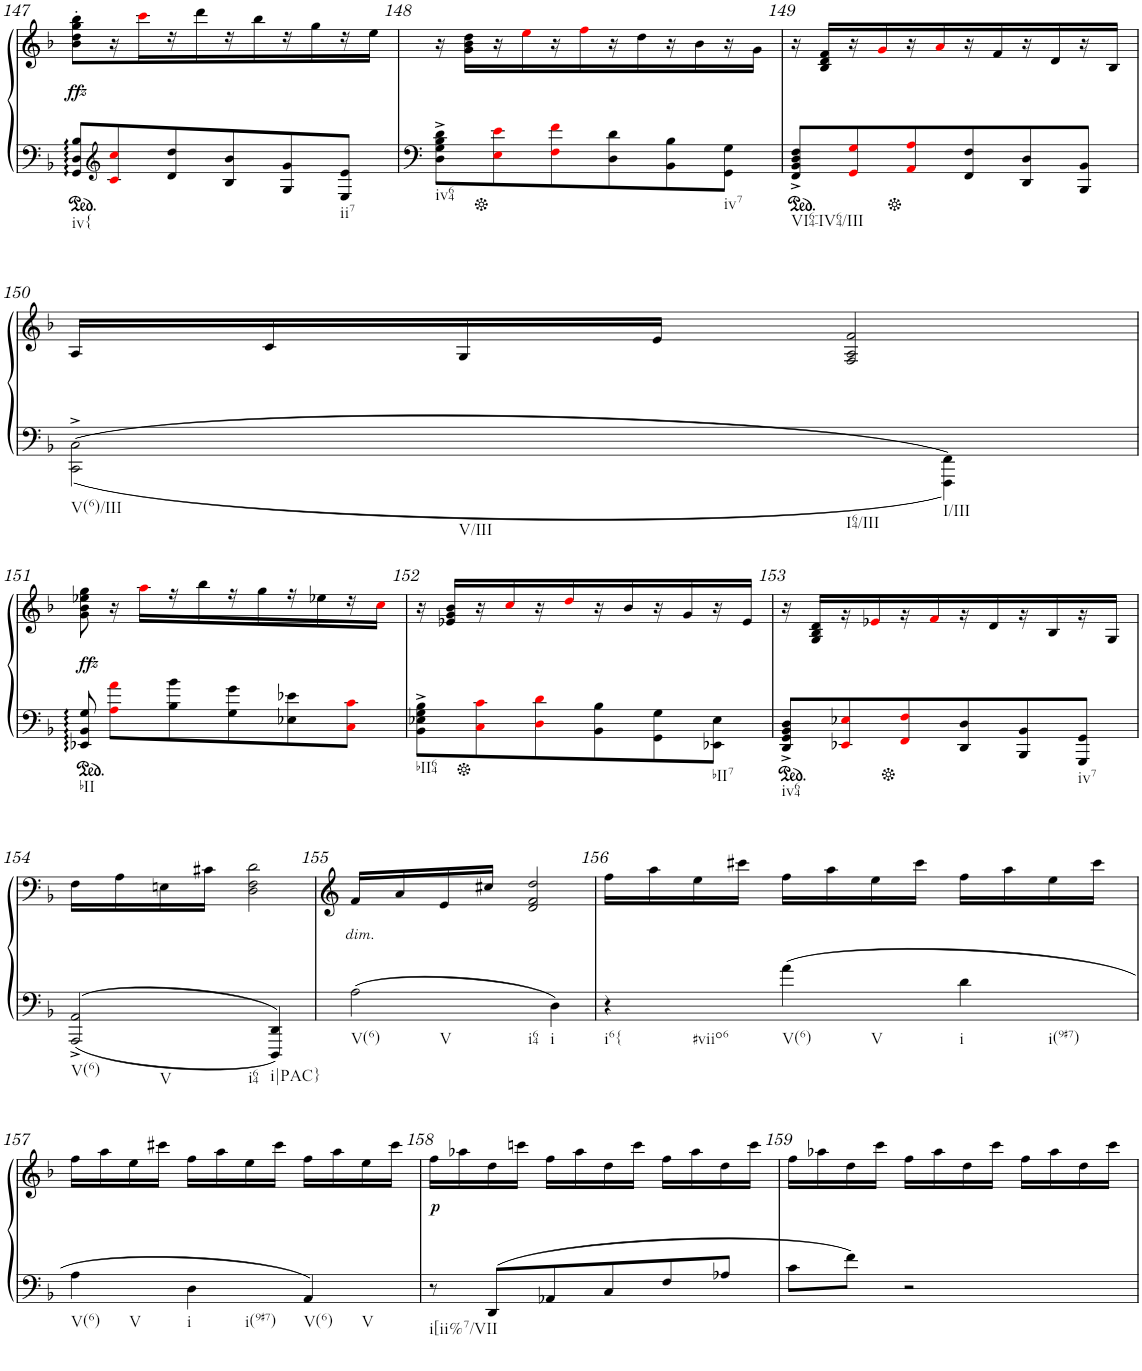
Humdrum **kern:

**kern	**kern	**dynam
*part1	*part1	*part1
*staff2	*staff1	*staff1/2
*I"Piano	*	*
*I'Pno.	*	*
!!LO:PB:g=z
*clefG2	*clefG2	*
*k[b-]	*k[b-]	*
*M3/4	*M3/4	*
=147	=147	=147
!LO:TX:b:t=iv{	!	!
!	!	!LO:DY:b
8GG/ 8D/ 8B-/L	8b-\' 8dd\' 8gg\' 8bb-\'L	other-dynamics
*clefG2	*	*
8ci/ 8cci/	16r	.
.	16ccci\	.
8d/ 8dd/	16r	.
.	16ddd\	.
8B-/ 8b-/	16r	.
.	16bb-\	.
8G/ 8g/	16r	.
.	16gg\	.
!LO:TX:b:t=ii7	!	!
8E/ 8e/J	16r	.
.	16ee\JJ	.
=148	=148	=148
!LO:TX:b:t=iv64	!	!
8D\^ 8G\^ 8B-\^ 8d\^L	16r	.
.	16g\ 16b-\ 16dd\LL	.
8Ei\ 8ei\	16r	.
.	16eei\	.
8Fi\ 8fi\	16r	.
.	16ffi\	.
8D\ 8d\	16r	.
.	16dd\	.
8BB-\ 8B-\	16r	.
.	16b-\	.
!LO:TX:b:t=iv7	!	!
8GG\ 8G\J	16r	.
.	16g\JJ	.
=149	=149	=149
!LO:TX:b:t=VI64-IV64/III	!	!
8FF/^ 8BB-/^ 8D/^ 8F/^L	16r	.
.	16B-/ 16d/ 16f/LL	.
8GGi/ 8Gi/	16r	.
.	16gi/	.
8AAi/ 8Ai/	16r	.
.	16ai/	.
8FF/ 8F/	16r	.
.	16f/	.
8DD/ 8D/	16r	.
.	16d/	.
8BBB-/ 8BB-/J	16r	.
.	16B-/JJ	.
!!LO:LB:g=z
=150	=150	=150
!LO:TX:b:t=V(6)/III	!	!
!LO:TX:b:t=V/III	!	!
!LO:TX:b:t=I64/III	!	!
2CC\^ 2C\^	16A/LL	.
.	16c/	.
.	16G/	.
.	16e/JJ	.
.	2F/ 2A/ 2f/	.
!LO:TX:b:t=I/III	!	!
4FFF\ 4FF\	.	.
!!LO:LB:g=z
=151	=151	=151
!LO:TX:b:t=bII	!	!
!	!	!LO:DY:b
8EE-X/ 8BB-/ 8G/	8g\ 8b-\ 8ee-X\ 8gg\	other-dynamics
8Ai\ 8ai\L	16r	.
.	16aai\LL	.
8B-\ 8b-\	16r	.
.	16bb-\	.
8G\ 8g\	16r	.
.	16gg\	.
8E-X\ 8e-X\	16r	.
.	16ee-X\	.
8Ci\ 8ci\J	16r	.
.	16cci\JJ	.
=152	=152	=152
!LO:TX:b:t=bII64	!	!
8BB-\^ 8E-X\^ 8G\^ 8B-\^L	16r	.
.	16e-X/ 16g/ 16b-/LL	.
8Ci\ 8ci\	16r	.
.	16cci/	.
8Di\ 8di\	16r	.
.	16ddi/	.
8BB-\ 8B-\	16r	.
.	16b-/	.
8GG\ 8G\	16r	.
.	16g/	.
!LO:TX:b:t=bII7	!	!
8EE-X\ 8E-\J	16r	.
.	16e-/JJ	.
=153	=153	=153
!LO:TX:b:t=iv64	!	!
8DD/^ 8GG/^ 8BB-/^ 8D/^L	16r	.
.	16G/ 16B-/ 16d/LL	.
8EE-Xi/ 8E-Xi/	16r	.
.	16e-Xi/	.
8FFi/ 8Fi/	16r	.
.	16fi/	.
8DD/ 8D/	16r	.
.	16d/	.
8BBB-/ 8BB-/	16r	.
.	16B-/	.
!LO:TX:b:t=iv7	!	!
8GGG/ 8GG/J	16r	.
.	16G/JJ	.
!!LO:LB:g=z
=154	=154	=154
!LO:TX:b:t=V(6)	!	!
!LO:TX:b:t=V	!	!
!LO:TX:b:t=i64	!	!
2AAA/^ 2AA/^	16F\LL	.
.	16A\	.
.	16En\	.
.	16c#X\JJ	.
.	2D\ 2F\ 2d\	.
!LO:TX:b:t=i|PAC}	!	!
4DDD/ 4DD/	.	.
=155	=155	=155
!	!LO:TX:b:i:t=dim.	!
!LO:TX:b:t=V(6)	!	!
!LO:TX:b:t=V	!	!
!LO:TX:b:t=i64	!	!
2A\	16f/LL	.
.	16a/	.
.	16e/	.
.	16cc#X/JJ	.
.	2d/ 2f/ 2dd/	.
!LO:TX:b:t=i	!	!
4D\	.	.
=156	=156	=156
!LO:TX:b:t=i6{	!	!
!LO:TX:b:t=#viio6	!	!
4r	16ff\LL	.
.	16aa\	.
.	16ee\	.
.	16ccc#X\JJ	.
!LO:TX:b:t=V(6)	!	!
!LO:TX:b:t=V	!	!
4a\	16ff\LL	.
.	16aa\	.
.	16ee\	.
.	16ccc#\JJ	.
!LO:TX:b:t=i	!	!
!LO:TX:b:t=i(9#7)	!	!
4d\	16ff\LL	.
.	16aa\	.
.	16ee\	.
.	16ccc#\JJ	.
!!LO:LB:g=z
=157	=157	=157
!LO:TX:b:t=V(6)	!	!
!LO:TX:b:t=V	!	!
4A\	16ff\LL	.
.	16aa\	.
.	16ee\	.
.	16ccc#X\JJ	.
!LO:TX:b:t=i	!	!
!LO:TX:b:t=i(9#7)	!	!
4D\	16ff\LL	.
.	16aa\	.
.	16ee\	.
.	16ccc#\JJ	.
!LO:TX:b:t=V(6)	!	!
!LO:TX:b:t=V	!	!
4AA/	16ff\LL	.
.	16aa\	.
.	16ee\	.
.	16ccc#\JJ	.
=158	=158	=158
!LO:TX:b:t=i[ii%7/VII	!	!
!	!	!LO:DY:b
8r	16ff\LL	p
.	16aa-X\	.
8DD/L	16dd\	.
.	16cccn\JJ	.
8AA-X/	16ff\LL	.
.	16aa-\	.
8C/	16dd\	.
.	16ccc\JJ	.
8F/	16ff\LL	.
.	16aa-\	.
8A-X/J	16dd\	.
.	16ccc\JJ	.
=159	=159	=159
8c\L	16ff\LL	.
.	16aa-X\	.
8f\J	16dd\	.
.	16ccc\JJ	.
2r	16ff\LL	.
.	16aa-\	.
.	16dd\	.
.	16ccc\JJ	.
.	16ff\LL	.
.	16aa-\	.
.	16dd\	.
.	16ccc\JJ	.
=	=	=
*-	*-	*-
